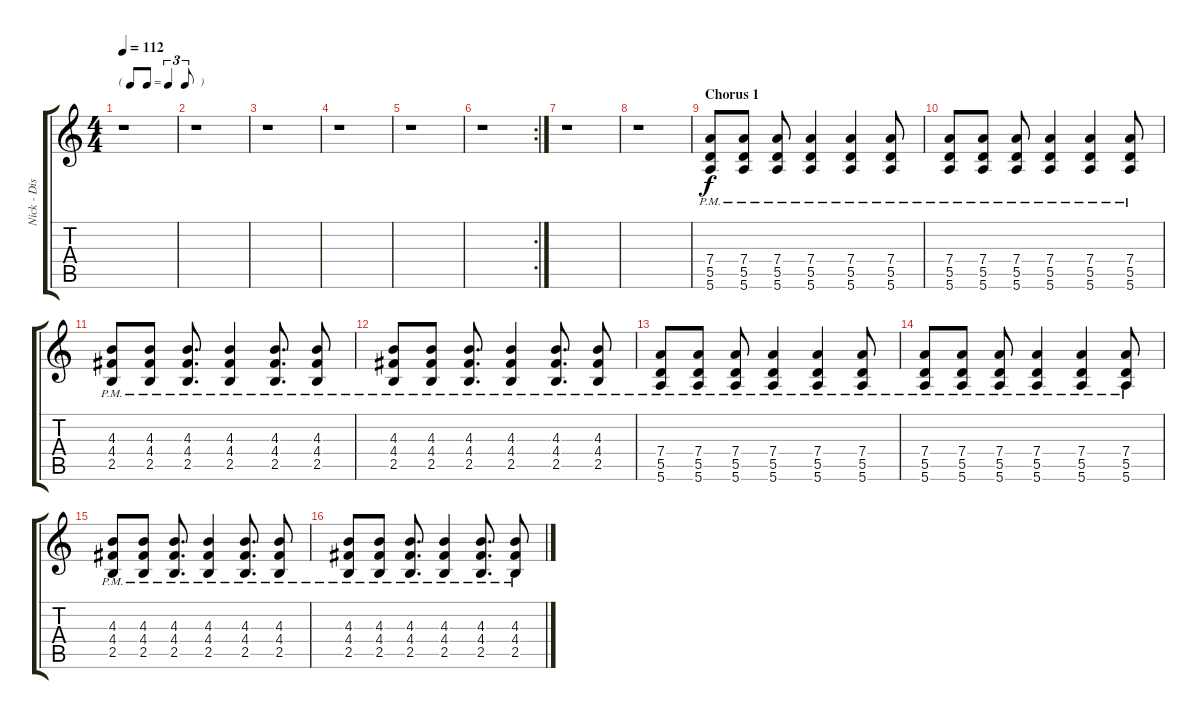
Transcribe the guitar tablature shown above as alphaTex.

\track ("Nick - Distorted Rhythm " "Nick - Dis") {instrument distortionguitar}
\staff {score tabs}
\tuning (E4 B3 G3 D3 A2 E2) {hide}
\ts (4 4)
\tf triplet8th
\tempo 112
\clef g2
\ks c
r.1{dy f} |
r.1 |
r.1 |
r.1 |
r.1 |
\rc 2
r.1 |
r.1 |
r.1 |
\section ("" "Chorus 1")
(7.4{pm} 5.5{pm} 5.6{pm}).8 (7.4{pm} 5.5{pm} 5.6{pm}).8 (7.4{pm} 5.5{pm} 5.6{pm}).8 (7.4{pm} 5.5{pm} 5.6{pm}).4 (7.4{pm} 5.5{pm} 5.6{pm}).4 (7.4{pm} 5.5{pm} 5.6{pm}).8 |
(7.4{pm} 5.5{pm} 5.6{pm}).8 (7.4{pm} 5.5{pm} 5.6{pm}).8 (7.4{pm} 5.5{pm} 5.6{pm}).8 (7.4{pm} 5.5{pm} 5.6{pm}).4 (7.4{pm} 5.5{pm} 5.6{pm}).4 (7.4{pm} 5.5{pm} 5.6{pm}).8 |
(4.3{pm} 4.4{pm} 2.5{pm}).8 (4.3{pm} 4.4{pm} 2.5{pm}).8 (4.3{pm} 4.4{pm} 2.5{pm}).8{d} (4.3{pm} 4.4{pm} 2.5{pm}).4 (4.3{pm} 4.4{pm} 2.5{pm}).8{d} (4.3{pm} 4.4{pm} 2.5{pm}).8 |
(4.3{pm} 4.4{pm} 2.5{pm}).8 (4.3{pm} 4.4{pm} 2.5{pm}).8 (4.3{pm} 4.4{pm} 2.5{pm}).8{d} (4.3{pm} 4.4{pm} 2.5{pm}).4 (4.3{pm} 4.4{pm} 2.5{pm}).8{d} (4.3{pm} 4.4{pm} 2.5{pm}).8 |
(7.4{pm} 5.5{pm} 5.6{pm}).8 (7.4{pm} 5.5{pm} 5.6{pm}).8 (7.4{pm} 5.5{pm} 5.6{pm}).8 (7.4{pm} 5.5{pm} 5.6{pm}).4 (7.4{pm} 5.5{pm} 5.6{pm}).4 (7.4{pm} 5.5{pm} 5.6{pm}).8 |
(7.4{pm} 5.5{pm} 5.6{pm}).8 (7.4{pm} 5.5{pm} 5.6{pm}).8 (7.4{pm} 5.5{pm} 5.6{pm}).8 (7.4{pm} 5.5{pm} 5.6{pm}).4 (7.4{pm} 5.5{pm} 5.6{pm}).4 (7.4{pm} 5.5{pm} 5.6{pm}).8 |
(4.3{pm} 4.4{pm} 2.5{pm}).8 (4.3{pm} 4.4{pm} 2.5{pm}).8 (4.3{pm} 4.4{pm} 2.5{pm}).8{d} (4.3{pm} 4.4{pm} 2.5{pm}).4 (4.3{pm} 4.4{pm} 2.5{pm}).8{d} (4.3{pm} 4.4{pm} 2.5{pm}).8 |
(4.3{pm} 4.4{pm} 2.5{pm}).8 (4.3{pm} 4.4{pm} 2.5{pm}).8 (4.3{pm} 4.4{pm} 2.5{pm}).8{d} (4.3{pm} 4.4{pm} 2.5{pm}).4 (4.3{pm} 4.4{pm} 2.5{pm}).8{d} (4.3{pm} 4.4{pm} 2.5{pm}).8
